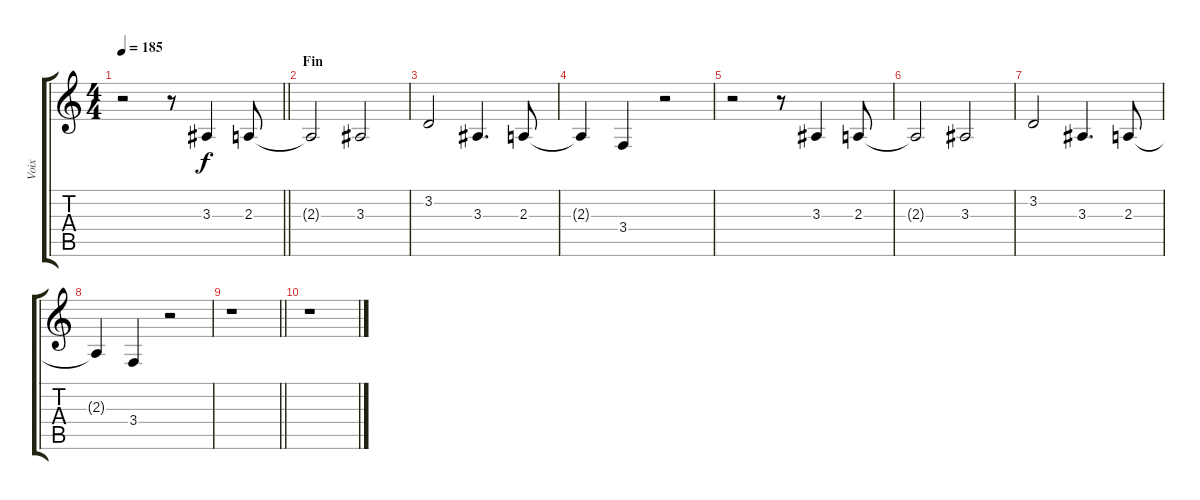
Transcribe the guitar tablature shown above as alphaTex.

\track ("Voix" "Voix") {mute instrument clarinet}
\staff {score tabs}
\tuning (E4 B3 G3 D3 A2 D2) {hide}
\ts (4 4)
\tempo 185
\clef g2
\barLineRight lightlight
\ks c
r.2{dy f} r.8 3.3.4 2.3.8 |
\section ("" "Fin")
2.3{t}.2 3.3.2 |
3.2.2 3.3.4{d} 2.3.8 |
2.3{t}.4 3.4.4 r.2 |
r.2 r.8 3.3.4 2.3.8 |
2.3{t}.2 3.3.2 |
3.2.2 3.3.4{d} 2.3.8 |
2.3{t}.4 3.4.4 r.2 |
\barLineRight lightlight
r.1 |
r.1
